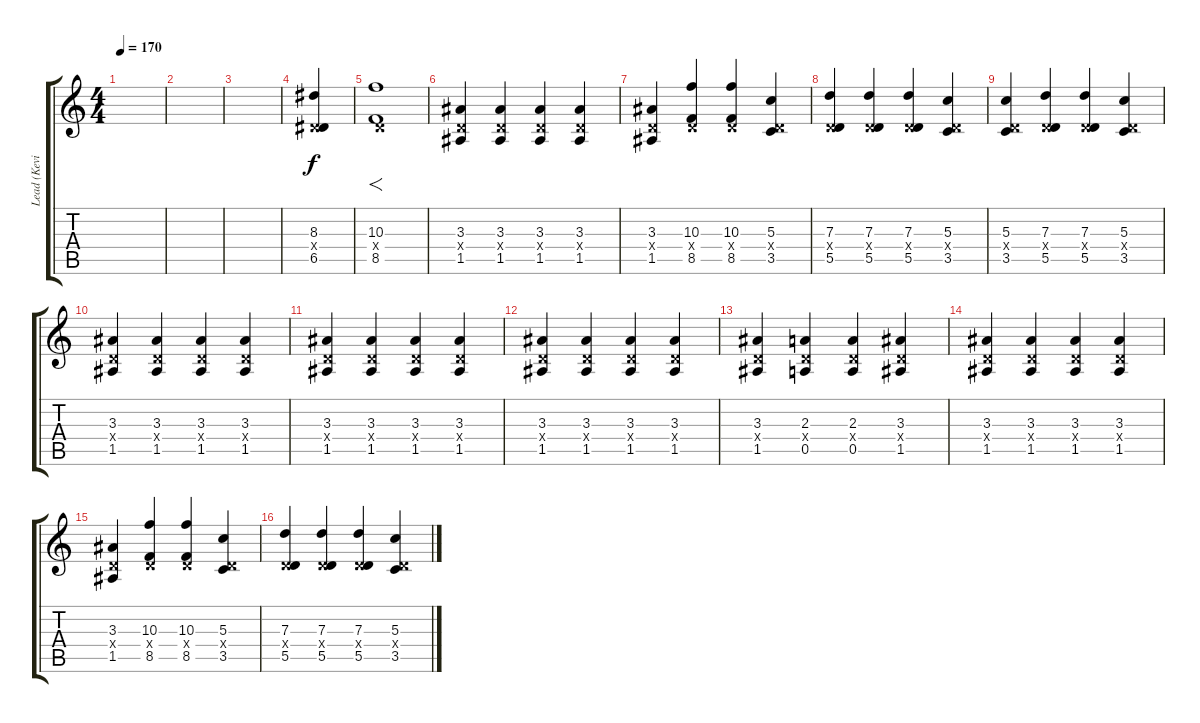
\track ("Lead (Kevin Skaff)" "Lead (Kevi") {instrument distortionguitar}
\staff {score tabs}
\tuning (E4 B3 G3 D3 A2 D2) {hide}
\ts (4 4)
\tempo 170
\clef g2
\ks c
|
|
|
(8.3 0.4{x} 6.5).4 |
(10.3 0.4{x} 8.5).1{f} |
(3.3 0.4{x} 1.5).4 (3.3 0.4{x} 1.5).4 (3.3 0.4{x} 1.5).4 (3.3 0.4{x} 1.5).4 |
(3.3 0.4{x} 1.5).4 (10.3 0.4{x} 8.5).4 (10.3 0.4{x} 8.5).4 (5.3 0.4{x} 3.5).4 |
(7.3 0.4{x} 5.5).4 (7.3 0.4{x} 5.5).4 (7.3 0.4{x} 5.5).4 (5.3 0.4{x} 3.5).4 |
(5.3 0.4{x} 3.5).4 (7.3 0.4{x} 5.5).4 (7.3 0.4{x} 5.5).4 (5.3 0.4{x} 3.5).4 |
(3.3 0.4{x} 1.5).4 (3.3 0.4{x} 1.5).4 (3.3 0.4{x} 1.5).4 (3.3 0.4{x} 1.5).4 |
(3.3 0.4{x} 1.5).4 (3.3 0.4{x} 1.5).4 (3.3 0.4{x} 1.5).4 (3.3 0.4{x} 1.5).4 |
(3.3 0.4{x} 1.5).4 (3.3 0.4{x} 1.5).4 (3.3 0.4{x} 1.5).4 (3.3 0.4{x} 1.5).4 |
(3.3 0.4{x} 1.5).4 (2.3 0.4{x} 0.5).4 (2.3 0.4{x} 0.5).4 (3.3 0.4{x} 1.5).4 |
(3.3 0.4{x} 1.5).4 (3.3 0.4{x} 1.5).4 (3.3 0.4{x} 1.5).4 (3.3 0.4{x} 1.5).4 |
(3.3 0.4{x} 1.5).4 (10.3 0.4{x} 8.5).4 (10.3 0.4{x} 8.5).4 (5.3 0.4{x} 3.5).4 |
(7.3 0.4{x} 5.5).4 (7.3 0.4{x} 5.5).4 (7.3 0.4{x} 5.5).4 (5.3 0.4{x} 3.5).4
